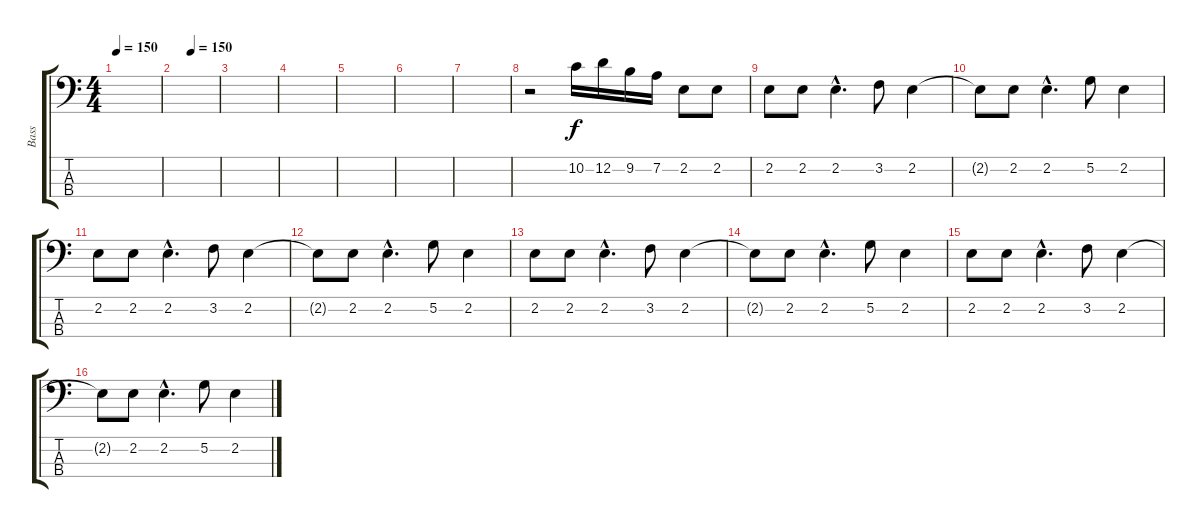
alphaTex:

\track ("Bass" "Bass") {instrument electricbassfinger}
\staff {score tabs}
\tuning (G2 D2 A1 E1) {hide}
\ts (4 4)
\tempo 150
\clef f4
\ks c
|
\tempo (150 0.375)
|
|
|
|
|
|
r.2 10.2.16 12.2.16 9.2.16 7.2.16 2.2.8 2.2.8 |
2.2.8 2.2.8 2.2{hac}.4{d} 3.2.8 2.2.4 |
2.2{t}.8 2.2.8 2.2{hac}.4{d} 5.2.8 2.2.4 |
2.2.8 2.2.8 2.2{hac}.4{d} 3.2.8 2.2.4 |
2.2{t}.8 2.2.8 2.2{hac}.4{d} 5.2.8 2.2.4 |
2.2.8 2.2.8 2.2{hac}.4{d} 3.2.8 2.2.4 |
2.2{t}.8 2.2.8 2.2{hac}.4{d} 5.2.8 2.2.4 |
2.2.8 2.2.8 2.2{hac}.4{d} 3.2.8 2.2.4 |
2.2{t}.8 2.2.8 2.2{hac}.4{d} 5.2.8 2.2.4
